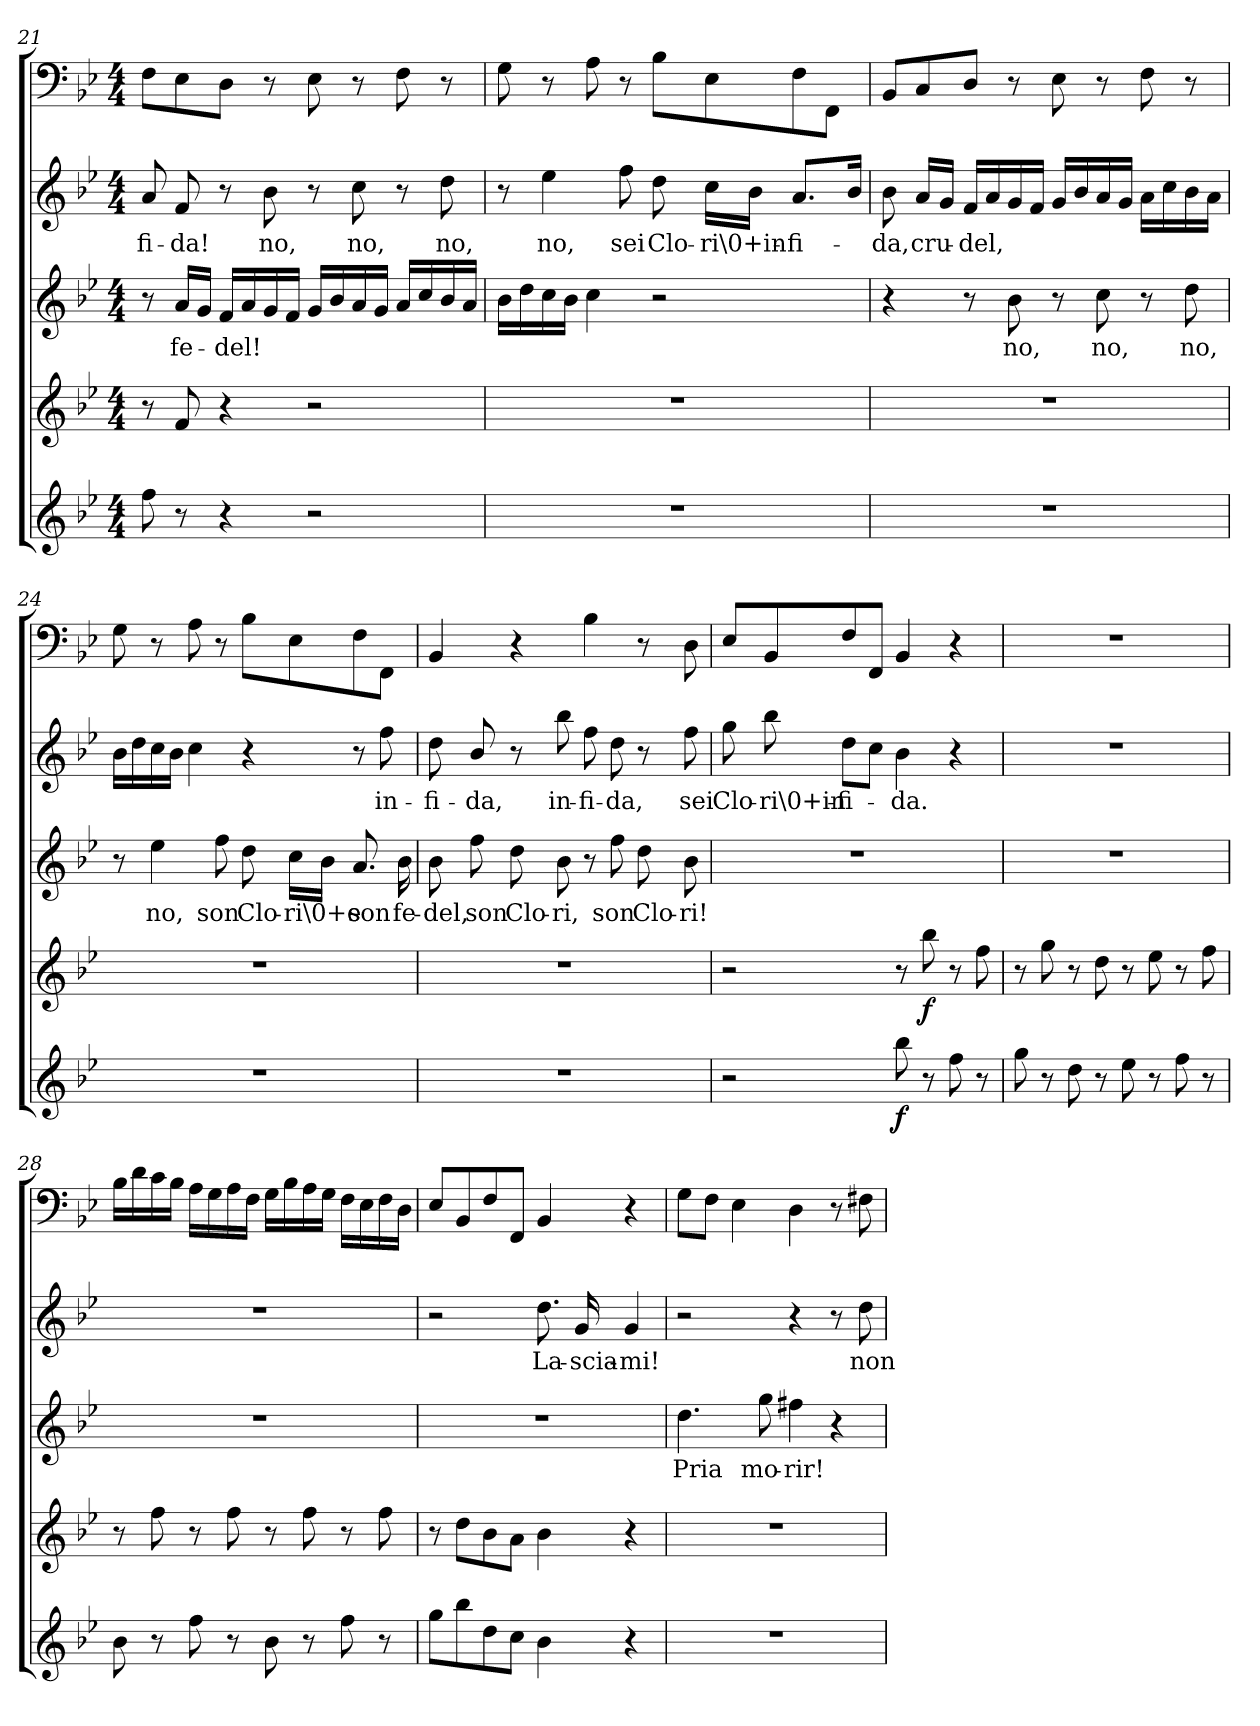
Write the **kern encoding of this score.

**kern	**dynam	**kern	**dynam	**kern	**text	**kern	**text	**kern
*part5	*part5	*part4	*part4	*part3	*part3	*part2	*part2	*part1
*staff5	*staff5	*staff4	*staff4	*staff3	*staff3	*staff2	*staff2	*staff1
*clefG2	*	*clefG2	*	*clefG2	*	*clefG2	*	*clefF4
*k[b-e-]	*	*k[b-e-]	*	*k[b-e-]	*	*k[b-e-]	*	*k[b-e-]
*B-:	*	*B-:	*	*B-:	*	*B-:	*	*B-:
*M4/4	*	*M4/4	*	*M4/4	*	*M4/4	*	*M4/4
=21	=21	=21	=21	=21	=21	=21	=21	=21
8ff\	.	8r	.	8r	.	8a/	-fi-	8F\L
8r	.	8f/	.	16a/LL	fe-	8f/	-da!	8E-\
.	.	.	.	16g/JJ	.	.	.	.
4r	.	4r	.	16f/LL	-del!	8r	.	8D\J
.	.	.	.	16a/	.	.	.	.
.	.	.	.	16g/	.	8b-\	no,	8r
.	.	.	.	16f/JJ	.	.	.	.
2r	.	2r	.	16g/LL	.	8r	.	8E-\
.	.	.	.	16b-/	.	.	.	.
.	.	.	.	16a/	.	8cc\	no,	8r
.	.	.	.	16g/JJ	.	.	.	.
.	.	.	.	16a/LL	.	8r	.	8F\
.	.	.	.	16cc/	.	.	.	.
.	.	.	.	16b-/	.	8dd\	no,	8r
.	.	.	.	16a/JJ	.	.	.	.
=22	=22	=22	=22	=22	=22	=22	=22	=22
1r	.	1r	.	16b-\LL	.	8r	.	8G\
.	.	.	.	16dd\	.	.	.	.
.	.	.	.	16cc\	.	4ee-\	no,	8r
.	.	.	.	16b-\JJ	.	.	.	.
.	.	.	.	4cc\	.	.	.	8A\
.	.	.	.	.	.	8ff\	sei	8r
.	.	.	.	2r	.	8dd\	Clo-	8B-\L
.	.	.	.	.	.	16cc\LL	-ri\0+in-	8E-\
.	.	.	.	.	.	16b-\JJ	.	.
.	.	.	.	.	.	8.a/L	-fi-	8F\
.	.	.	.	.	.	.	.	8FF\J
.	.	.	.	.	.	16b-/Jk	.	.
=23	=23	=23	=23	=23	=23	=23	=23	=23
1r	.	1r	.	4r	.	8b-\	-da,	8BB-/L
.	.	.	.	.	.	16a/LL	cru-	8C/
.	.	.	.	.	.	16g/JJ	.	.
.	.	.	.	8r	.	16f/LL	-del,	8D/J
.	.	.	.	.	.	16a/	.	.
.	.	.	.	8b-\	no,	16g/	.	8r
.	.	.	.	.	.	16f/JJ	.	.
.	.	.	.	8r	.	16g/LL	.	8E-\
.	.	.	.	.	.	16b-/	.	.
.	.	.	.	8cc\	no,	16a/	.	8r
.	.	.	.	.	.	16g/JJ	.	.
.	.	.	.	8r	.	16a\LL	.	8F\
.	.	.	.	.	.	16cc\	.	.
.	.	.	.	8dd\	no,	16b-\	.	8r
.	.	.	.	.	.	16a\JJ	.	.
=24	=24	=24	=24	=24	=24	=24	=24	=24
1r	.	1r	.	8r	.	16b-\LL	.	8G\
.	.	.	.	.	.	16dd\	.	.
.	.	.	.	4ee-\	no,	16cc\	.	8r
.	.	.	.	.	.	16b-\JJ	.	.
.	.	.	.	.	.	4cc\	.	8A\
.	.	.	.	8ff\	son	.	.	8r
.	.	.	.	8dd\	Clo-	4r	.	8B-\L
.	.	.	.	16cc\LL	-ri\0+e	.	.	8E-\
.	.	.	.	16b-\JJ	.	.	.	.
.	.	.	.	8.a/	son	8r	.	8F\
.	.	.	.	.	.	8ff\	in-	8FF\J
.	.	.	.	16b-\	fe-	.	.	.
=25	=25	=25	=25	=25	=25	=25	=25	=25
1r	.	1r	.	8b-\	-del,	8dd\	-fi-	4BB-/
.	.	.	.	8ff\	son	8b-/	-da,	.
.	.	.	.	8dd\	Clo-	8r	.	4r
.	.	.	.	8b-\	-ri,	8bb-\	in-	.
.	.	.	.	8r	.	8ff\	-fi-	4B-\
.	.	.	.	8ff\	son	8dd\	-da,	.
.	.	.	.	8dd\	Clo-	8r	.	8r
.	.	.	.	8b-\	-ri!	8ff\	sei	8D\
=26	=26	=26	=26	=26	=26	=26	=26	=26
2r	.	2r	.	1r	.	8gg\	Clo-	8E-/L
.	.	.	.	.	.	8bb-\	-ri\0+in-	8BB-/
.	.	.	.	.	.	8dd\L	-fi-	8F/
.	.	.	.	.	.	8cc\J	.	8FF/J
8bb-\	f	8r	.	.	.	4b-\	-da.	4BB-/
8r	.	8bb-\	f	.	.	.	.	.
8ff\	.	8r	.	.	.	4r	.	4r
8r	.	8ff\	.	.	.	.	.	.
=27	=27	=27	=27	=27	=27	=27	=27	=27
8gg\	.	8r	.	1r	.	1r	.	1r
8r	.	8gg\	.	.	.	.	.	.
8dd\	.	8r	.	.	.	.	.	.
8r	.	8dd\	.	.	.	.	.	.
8ee-\	.	8r	.	.	.	.	.	.
8r	.	8ee-\	.	.	.	.	.	.
8ff\	.	8r	.	.	.	.	.	.
8r	.	8ff\	.	.	.	.	.	.
=28	=28	=28	=28	=28	=28	=28	=28	=28
8b-\	.	8r	.	1r	.	1r	.	16B-\LL
.	.	.	.	.	.	.	.	16d\
8r	.	8ff\	.	.	.	.	.	16c\
.	.	.	.	.	.	.	.	16B-\JJ
8ff\	.	8r	.	.	.	.	.	16A\LL
.	.	.	.	.	.	.	.	16G\
8r	.	8ff\	.	.	.	.	.	16A\
.	.	.	.	.	.	.	.	16F\JJ
8b-\	.	8r	.	.	.	.	.	16G\LL
.	.	.	.	.	.	.	.	16B-\
8r	.	8ff\	.	.	.	.	.	16A\
.	.	.	.	.	.	.	.	16G\JJ
8ff\	.	8r	.	.	.	.	.	16F\LL
.	.	.	.	.	.	.	.	16E-\
8r	.	8ff\	.	.	.	.	.	16F\
.	.	.	.	.	.	.	.	16D\JJ
=29	=29	=29	=29	=29	=29	=29	=29	=29
8gg\L	.	8r	.	1r	.	2r	.	8E-/L
8bb-\	.	8dd\L	.	.	.	.	.	8BB-/
8dd\	.	8b-\	.	.	.	.	.	8F/
8cc\J	.	8a\J	.	.	.	.	.	8FF/J
4b-\	.	4b-\	.	.	.	8.dd\	La-	4BB-/
.	.	.	.	.	.	16g/	-scia-	.
4r	.	4r	.	.	.	4g/	-mi!	4r
=30	=30	=30	=30	=30	=30	=30	=30	=30
1r	.	1r	.	4.dd\	Pria	2r	.	8G\L
.	.	.	.	.	.	.	.	8F\J
.	.	.	.	.	.	.	.	4E-\
.	.	.	.	8gg\	mo-	.	.	.
.	.	.	.	4ff#X\	-rir!	4r	.	4D\
.	.	.	.	4r	.	8r	.	8r
.	.	.	.	.	.	8dd\	non	8F#X\
=	=	=	=	=	=	=	=	=
*-	*-	*-	*-	*-	*-	*-	*-	*-
